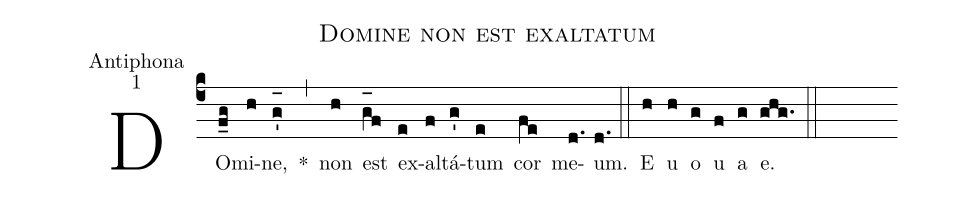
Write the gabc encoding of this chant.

name:Domine non est exaltatum;
office-part:Antiphona;
mode:1;
%%
(c4) DO(f_g)mi(h)ne,(g'_[oh:h]) *(,) non(h) est(g_[oh:h]f) ex(e)al(f)tá(g')tum(e) cor(fe) me(d.)um.(d.) (::) <eu>E(h) u(h) o(g) u(f) a(g) e.</eu>(ghg.) (::)
